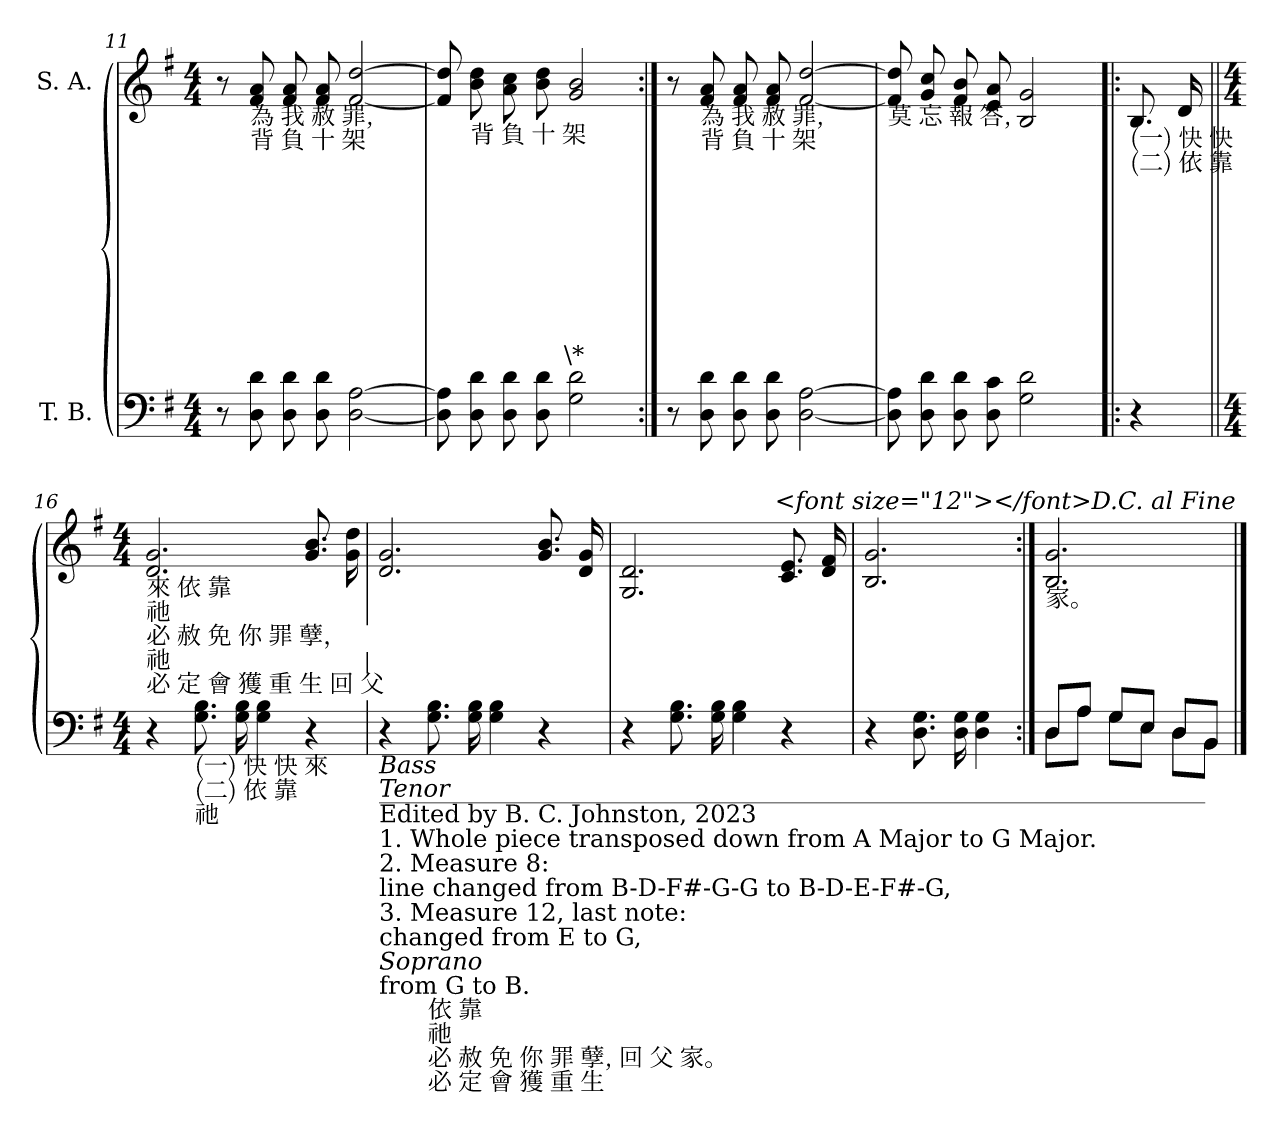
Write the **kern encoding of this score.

**kern	**kern	**text	**text	**text	**text	**text	**text	**text	**text
*part2	*part1	*part1	*part1	*part1	*part1	*part1	*part1	*part1	*part1
*staff2	*staff1	*staff1	*staff1	*staff1	*staff1	*staff1	*staff1	*staff1	*staff1
*I"T. B.	*I"S. A.	*	*	*	*	*	*	*	*
!!LO:LB:g=z
*clefF4	*clefG2	*	*	*	*	*	*	*	*
*k[f#]	*k[f#]	*	*	*	*	*	*	*	*
*M4/4	*M4/4	*	*	*	*	*	*	*	*
=11	=11	=11	=11	=11	=11	=11	=11	=11	=11
8r	8r	.	.	.	.	.	.	.	.
!	!LO:TX:b:t=為  我 赦  罪,	!	!	!	!	!	!	!	!
!	!LO:TX:b:t=背  負 十  架	!	!	!	!	!	!	!	!
8D\ 8d\	8f#/ 8a/	.	.	.	.	.	.	.	.
8D\ 8d\	8f#/ 8a/	.	.	.	.	.	.	.	.
8D\ 8d\	8f#/ 8a/	.	.	.	.	.	.	.	.
[2D\ [2A\	[2f#/ [2dd/	.	.	.	.	.	.	.	.
=12	=12	=12	=12	=12	=12	=12	=12	=12	=12
8D\] 8A\]	8f#/] 8dd/]	.	.	.	.	.	.	.	.
!	!LO:TX:b:t=背 負 十  架	!	!	!	!	!	!	!	!
8D\ 8d\	8b\ 8dd\	.	.	.	.	.	.	.	.
8D\ 8d\	8a\ 8cc\	.	.	.	.	.	.	.	.
8D\ 8d\	8b\ 8dd\	.	.	.	.	.	.	.	.
!	!	!	!	!	!	!	!	!	!LO:LY:a
2G\ 2d\	2g/ 2b/	.	.	.	.	.	.	.	\*
=13:|!	=13:|!	=13:|!	=13:|!	=13:|!	=13:|!	=13:|!	=13:|!	=13:|!	=13:|!
8r	8r	.	.	.	.	.	.	.	.
!	!LO:TX:b:t=為  我 赦  罪,	!	!	!	!	!	!	!	!
!	!LO:TX:b:t=背  負 十  架	!	!	!	!	!	!	!	!
8D\ 8d\	8f#/ 8a/	.	.	.	.	.	.	.	.
8D\ 8d\	8f#/ 8a/	.	.	.	.	.	.	.	.
8D\ 8d\	8f#/ 8a/	.	.	.	.	.	.	.	.
[2D\ [2A\	[2f#/ [2dd/	.	.	.	.	.	.	.	.
=14	=14	=14	=14	=14	=14	=14	=14	=14	=14
!	!LO:TX:b:t=莫  忘 報  答,	!	!	!	!	!	!	!	!
8D\] 8A\]	8f#/] 8dd/]	.	.	.	.	.	.	.	.
8D\ 8d\	8g/ 8cc/	.	.	.	.	.	.	.	.
8D\ 8d\	8f#/ 8b/	.	.	.	.	.	.	.	.
8D\ 8c\	8e/ 8a/	.	.	.	.	.	.	.	.
2G\ 2d\	2B/ 2g/	.	.	.	.	.	.	.	.
=15!|:	=15!|:	=15!|:	=15!|:	=15!|:	=15!|:	=15!|:	=15!|:	=15!|:	=15!|:
!	!LO:TX:b:t=(一) 快   快	!	!	!	!	!	!	!	!
!	!LO:TX:b:t=(二) 依   靠	!	!	!	!	!	!	!	!
4r	8.B/	.	.	.	.	.	.	.	.
.	16d/	.	.	.	.	.	.	.	.
!!LO:LB:g=z
=16||	=16||	=16||	=16||	=16||	=16||	=16||	=16||	=16||	=16||
*M4/4	*M4/4	*	*	*	*	*	*	*	*
!	!LO:TX:b:t=來               依  靠	!	!	!	!	!	!	!	!
!	!LO:TX:b:B:t=祂	!	!	!	!	!	!	!	!
!	!LO:TX:b:t=必  赦    免               你  罪     孽，	!	!	!	!	!	!	!	!
!	!LO:TX:b:B:t=祂	!	!	!	!	!	!	!	!
!	!LO:TX:b:t=必  定  會                獲 重     生               回  父	!	!	!	!	!	!	!	!
4r	2.d/ 2.g/	.	.	.	.	.	.	.	.
!LO:TX:b:t=(一) 快 快  來	!	!	!	!	!	!	!	!	!
!LO:TX:b:t=(二) 依 靠	!	!	!	!	!	!	!	!	!
!LO:TX:b:B:t=祂	!	!	!	!	!	!	!	!	!
8.G\ 8.B\	.	.	.	.	.	.	.	.	.
16G\ 16B\	.	.	.	.	.	.	.	.	.
4G\ 4B\	.	.	.	.	.	.	.	.	.
4r	8.g/ 8.b/	.	.	.	.	.	.	.	.
.	16g\ 16dd\	.	.	.	.	.	.	.	.
=17	=17	=17	=17	=17	=17	=17	=17	=17	=17
!LO:TX:b:t=____________________________________________________________________	!	!	!	!	!	!	!	!	!
!LO:TX:b:t=Edited by B. C. Johnston, 2023	!	!	!	!	!	!	!	!	!
!LO:TX:b:t=1. Whole piece transposed down from A Major to G Major.	!	!	!	!	!	!	!	!	!
!LO:TX:b:t=2. Measure 8&colon;	!	!	!	!	!	!	!	!	!
!LO:TX:b:i:t=Bass	!	!	!	!	!	!	!	!	!
!LO:TX:b:t=line changed from B-D-F#-G-G to B-D-E-F#-G,	!	!	!	!	!	!	!	!	!
!LO:TX:b:t=3. Measure 12, last note&colon;	!	!	!	!	!	!	!	!	!
!LO:TX:b:i:t=Tenor	!	!	!	!	!	!	!	!	!
!LO:TX:b:t=changed from E to G,	!	!	!	!	!	!	!	!	!
!LO:TX:b:i:t=Soprano	!	!	!	!	!	!	!	!	!
!LO:TX:b:t=from G to B.	!	!	!	!	!	!	!	!	!
4r	2.d/ 2.g/	.	.	.	.	.	.	.	.
!LO:TX:b:t=依  靠	!	!	!	!	!	!	!	!	!
!LO:TX:b:B:t=祂	!	!	!	!	!	!	!	!	!
!LO:TX:b:t=必 赦 免                   你 罪 孽,     回    父    家。	!	!	!	!	!	!	!	!	!
!LO:TX:b:t=必  定 會                   獲 重 生	!	!	!	!	!	!	!	!	!
8.G\ 8.B\	.	.	.	.	.	.	.	.	.
16G\ 16B\	.	.	.	.	.	.	.	.	.
4G\ 4B\	.	.	.	.	.	.	.	.	.
4r	8.g/ 8.b/	.	.	.	.	.	.	.	.
.	16d/ 16g/	.	.	.	.	.	.	.	.
=18	=18	=18	=18	=18	=18	=18	=18	=18	=18
4r	2.G/ 2.d/	.	.	.	.	.	.	.	.
8.G\ 8.B\	.	.	.	.	.	.	.	.	.
16G\ 16B\	.	.	.	.	.	.	.	.	.
4G\ 4B\	.	.	.	.	.	.	.	.	.
4r	8.c/ 8.e/	.	.	.	.	.	.	.	.
.	16d/ 16f#/	.	.	.	.	.	.	.	.
=19	=19	=19	=19	=19	=19	=19	=19	=19	=19
4r	2.B/ 2.g/	.	.	.	.	.	.	.	.
8.D\ 8.G\	.	.	.	.	.	.	.	.	.
16D\ 16G\	.	.	.	.	.	.	.	.	.
4D\ 4G\	.	.	.	.	.	.	.	.	.
=20:|!	=20:|!	=20:|!	=20:|!	=20:|!	=20:|!	=20:|!	=20:|!	=20:|!	=20:|!
*^	*	*	*	*	*	*	*	*	*
!	!	!LO:TX:b:t=家。	!	!	!	!	!	!	!	!
8D/L	8D\L	2.B/ 2.g/	.	.	.	.	.	.	.	.
8A/J	8A\J	.	.	.	.	.	.	.	.	.
8G/L	8G\L	.	.	.	.	.	.	.	.	.
8E/J	8E\J	.	.	.	.	.	.	.	.	.
8D/L	8D\L	.	.	.	.	.	.	.	.	.
8BB/J	8BB\J	.	.	.	.	.	.	.	.	.
!	!	!LO:TX:a:t=<i><font size="12"></font>D.C. al Fine</i>	!	!	!	!	!	!	!	!
*v	*v	*	*	*	*	*	*	*	*	*
==	==	==	==	==	==	==	==	==	==
*-	*-	*-	*-	*-	*-	*-	*-	*-	*-
